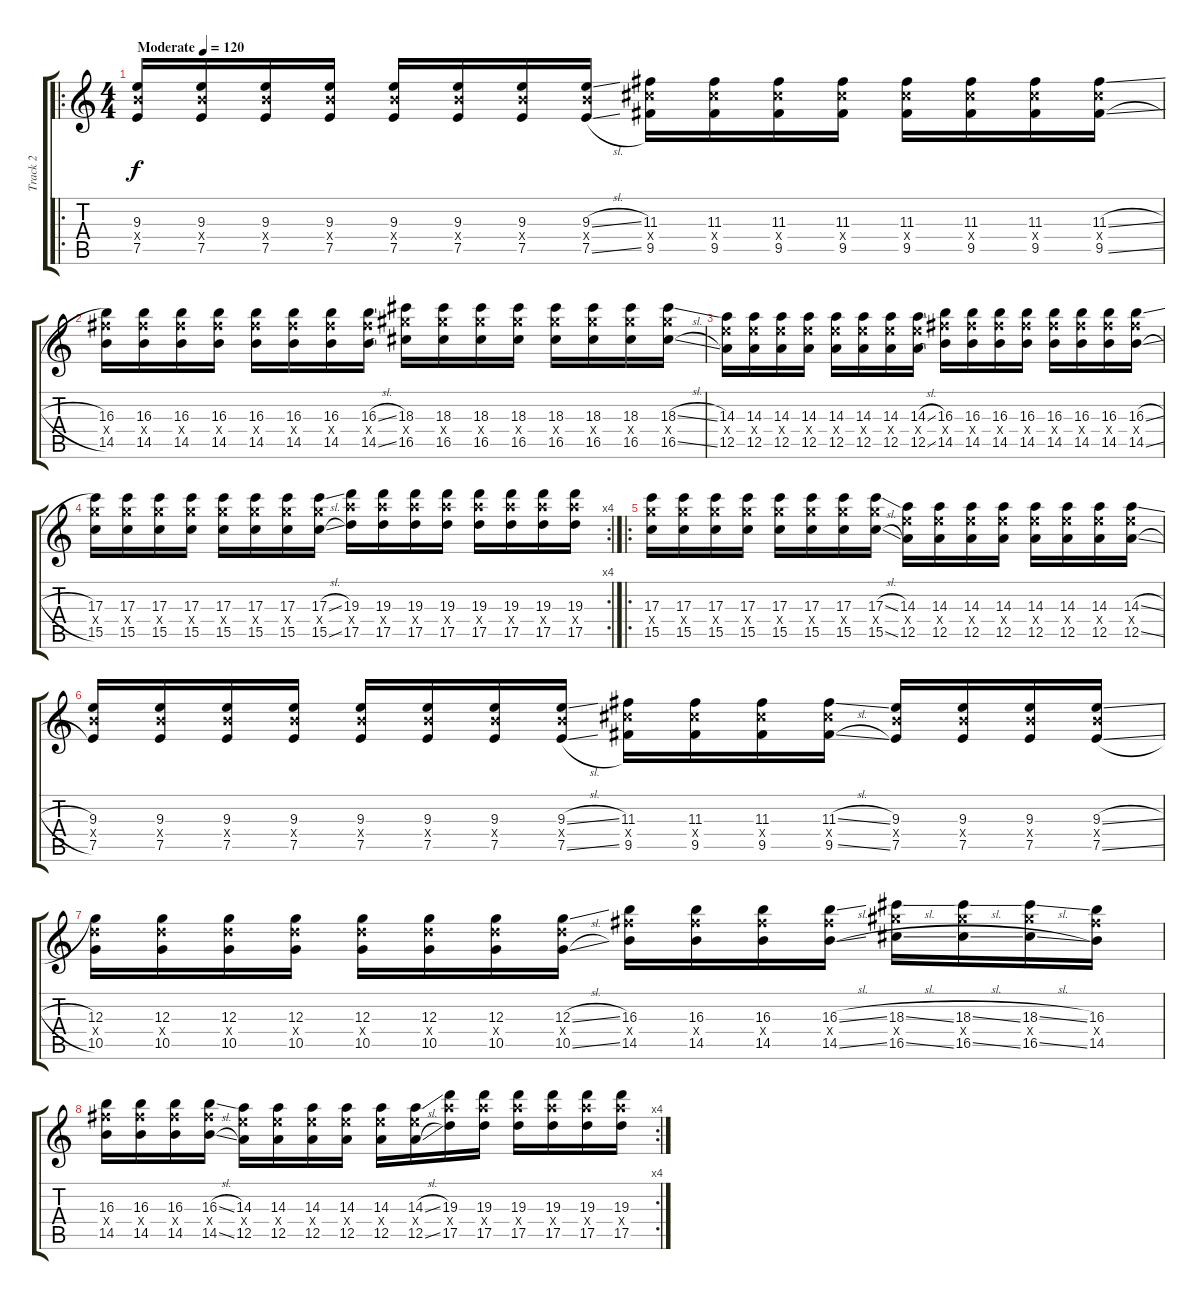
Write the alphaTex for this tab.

\track ("Track 2" "Track 2") {instrument distortionguitar}
\staff {score tabs}
\tuning (E4 B3 G3 D3 A2 E2) {hide}
\ro
\ts (4 4)
\tempo (120 "Moderate")
\clef g2
\ks c
(9.3 9.4{x} 7.5).16{dy f instrument distortionguitar} (9.3 9.4{x} 7.5).16 (9.3 9.4{x} 7.5).16 (9.3 9.4{x} 7.5).16 (9.3 9.4{x} 7.5).16 (9.3 9.4{x} 7.5).16 (9.3 9.4{x} 7.5).16 (9.3{sl} 9.4{x} 7.5{sl}).16 (11.3 11.4{x} 9.5).16 (11.3 11.4{x} 9.5).16 (11.3 11.4{x} 9.5).16 (11.3 11.4{x} 9.5).16 (11.3 11.4{x} 9.5).16 (11.3 11.4{x} 9.5).16 (11.3 11.4{x} 9.5).16 (11.3{sl} 11.4{x} 9.5{sl}).16 |
(16.3 16.4{x} 14.5).16 (16.3 16.4{x} 14.5).16 (16.3 16.4{x} 14.5).16 (16.3 16.4{x} 14.5).16 (16.3 16.4{x} 14.5).16 (16.3 16.4{x} 14.5).16 (16.3 16.4{x} 14.5).16 (16.3{sl} 16.4{x} 14.5{sl}).16 (18.3 18.4{x} 16.5).16 (18.3 18.4{x} 16.5).16 (18.3 18.4{x} 16.5).16 (18.3 18.4{x} 16.5).16 (18.3 18.4{x} 16.5).16 (18.3 18.4{x} 16.5).16 (18.3 18.4{x} 16.5).16 (18.3{sl} 18.4{x} 16.5{sl}).16 |
(14.3 14.4{x} 12.5).16 (14.3 14.4{x} 12.5).16 (14.3 14.4{x} 12.5).16 (14.3 14.4{x} 12.5).16 (14.3 14.4{x} 12.5).16 (14.3 14.4{x} 12.5).16 (14.3 14.4{x} 12.5).16 (14.3{sl} 14.4{x} 12.5{sl}).16 (16.3 16.4{x} 14.5).16 (16.3 16.4{x} 14.5).16 (16.3 16.4{x} 14.5).16 (16.3 16.4{x} 14.5).16 (16.3 16.4{x} 14.5).16 (16.3 16.4{x} 14.5).16 (16.3 16.4{x} 14.5).16 (16.3{sl} 16.4{x} 14.5{sl}).16 |
\rc 4
(17.3 17.4{x} 15.5).16 (17.3 17.4{x} 15.5).16 (17.3 17.4{x} 15.5).16 (17.3 17.4{x} 15.5).16 (17.3 17.4{x} 15.5).16 (17.3 17.4{x} 15.5).16 (17.3 17.4{x} 15.5).16 (17.3{sl} 17.4{x} 15.5{sl}).16 (19.3 19.4{x} 17.5).16 (19.3 19.4{x} 17.5).16 (19.3 19.4{x} 17.5).16 (19.3 19.4{x} 17.5).16 (19.3 19.4{x} 17.5).16 (19.3 19.4{x} 17.5).16 (19.3 19.4{x} 17.5).16 (19.3 19.4{x} 17.5).16 |
\ro
(17.3 17.4{x} 15.5).16 (17.3 17.4{x} 15.5).16 (17.3 17.4{x} 15.5).16 (17.3 17.4{x} 15.5).16 (17.3 17.4{x} 15.5).16 (17.3 17.4{x} 15.5).16 (17.3 17.4{x} 15.5).16 (17.3{sl} 17.4{x} 15.5{sl}).16 (14.3 14.4{x} 12.5).16 (14.3 14.4{x} 12.5).16 (14.3 14.4{x} 12.5).16 (14.3 14.4{x} 12.5).16 (14.3 14.4{x} 12.5).16 (14.3 14.4{x} 12.5).16 (14.3 14.4{x} 12.5).16 (14.3{sl} 14.4{x} 12.5{sl}).16 |
(9.3 9.4{x} 7.5).16 (9.3 9.4{x} 7.5).16 (9.3 9.4{x} 7.5).16 (9.3 9.4{x} 7.5).16 (9.3 9.4{x} 7.5).16 (9.3 9.4{x} 7.5).16 (9.3 9.4{x} 7.5).16 (9.3{sl} 9.4{x} 7.5{sl}).16 (11.3 11.4{x} 9.5).16 (11.3 11.4{x} 9.5).16 (11.3 11.4{x} 9.5).16 (11.3{sl} 11.4{x} 9.5{sl}).16 (9.3 9.4{x} 7.5).16 (9.3 9.4{x} 7.5).16 (9.3 9.4{x} 7.5).16 (9.3{sl} 9.4{x} 7.5{sl}).16 |
(12.3 12.4{x} 10.5).16 (12.3 12.4{x} 10.5).16 (12.3 12.4{x} 10.5).16 (12.3 12.4{x} 10.5).16 (12.3 12.4{x} 10.5).16 (12.3 12.4{x} 10.5).16 (12.3 12.4{x} 10.5).16 (12.3{sl} 12.4{x} 10.5{sl}).16 (16.3 16.4{x} 14.5).16 (16.3 16.4{x} 14.5).16 (16.3 16.4{x} 14.5).16 (16.3{sl} 16.4{x} 14.5{sl}).16 (18.3{sl} 18.4{x} 16.5{sl}).16 (18.3{sl} 18.4{x} 16.5{sl}).16 (18.3{sl} 18.4{x} 16.5{sl}).16 (16.3 16.4{x} 14.5).16 |
\rc 4
(16.3 16.4{x} 14.5).16 (16.3 16.4{x} 14.5).16 (16.3 16.4{x} 14.5).16 (16.3{sl} 16.4{x} 14.5{sl}).16 (14.3 14.4{x} 12.5).16 (14.3 14.4{x} 12.5).16 (14.3 14.4{x} 12.5).16 (14.3 14.4{x} 12.5).16 (14.3 14.4{x} 12.5).16 (14.3{sl} 14.4{x} 12.5{sl}).16 (19.3 19.4{x} 17.5).16 (19.3 19.4{x} 17.5).16 (19.3 19.4{x} 17.5).16 (19.3 19.4{x} 17.5).16 (19.3 19.4{x} 17.5).16 (19.3 19.4{x} 17.5).16
